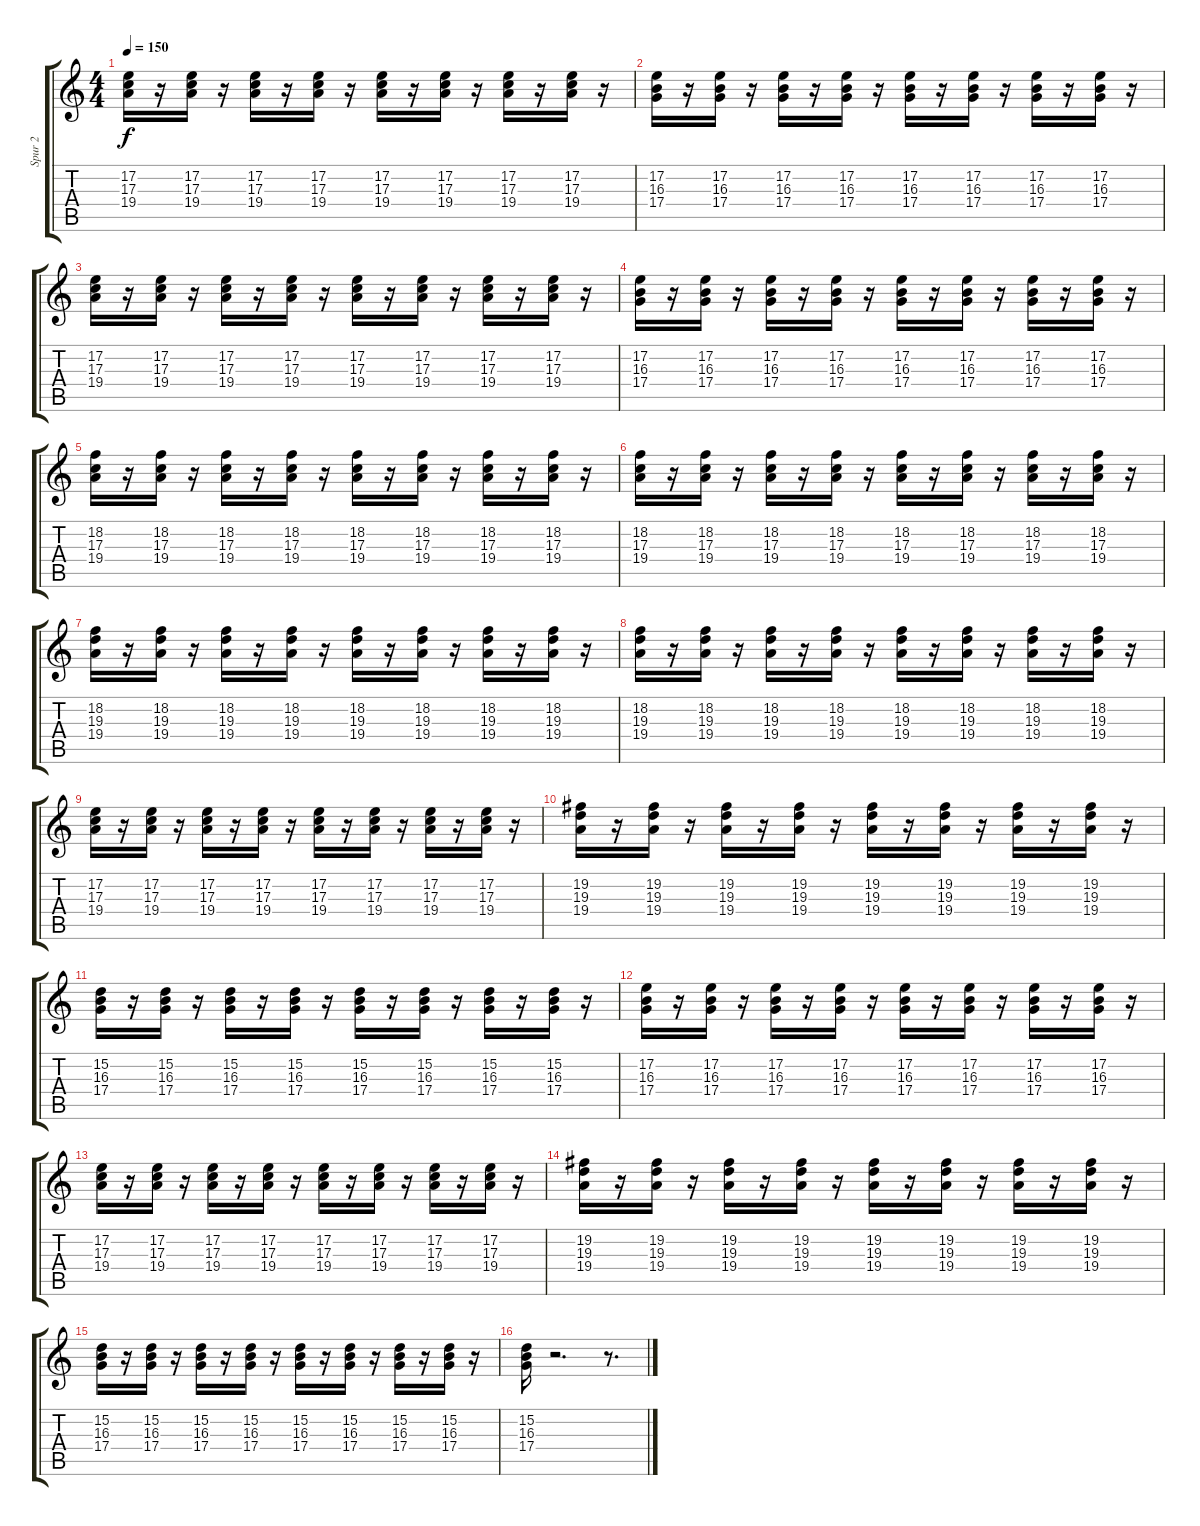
\track ("Spur 2" "Spur 2") {instrument harmonica}
\staff {score tabs}
\tuning (E4 B3 G3 D3 A2 E2) {hide}
\ts (4 4)
\tempo 150
\clef g2
\ks c
(17.2 17.3 19.4).16{dy f} r.16 (17.2 17.3 19.4).16 r.16 (17.2 17.3 19.4).16 r.16 (17.2 17.3 19.4).16 r.16 (17.2 17.3 19.4).16 r.16 (17.2 17.3 19.4).16 r.16 (17.2 17.3 19.4).16 r.16 (17.2 17.3 19.4).16 r.16 |
(17.2 16.3 17.4).16 r.16 (17.2 16.3 17.4).16 r.16 (17.2 16.3 17.4).16 r.16 (17.2 16.3 17.4).16 r.16 (17.2 16.3 17.4).16 r.16 (17.2 16.3 17.4).16 r.16 (17.2 16.3 17.4).16 r.16 (17.2 16.3 17.4).16 r.16 |
(17.2 17.3 19.4).16 r.16 (17.2 17.3 19.4).16 r.16 (17.2 17.3 19.4).16 r.16 (17.2 17.3 19.4).16 r.16 (17.2 17.3 19.4).16 r.16 (17.2 17.3 19.4).16 r.16 (17.2 17.3 19.4).16 r.16 (17.2 17.3 19.4).16 r.16 |
(17.2 16.3 17.4).16 r.16 (17.2 16.3 17.4).16 r.16 (17.2 16.3 17.4).16 r.16 (17.2 16.3 17.4).16 r.16 (17.2 16.3 17.4).16 r.16 (17.2 16.3 17.4).16 r.16 (17.2 16.3 17.4).16 r.16 (17.2 16.3 17.4).16 r.16 |
(18.2 17.3 19.4).16 r.16 (18.2 17.3 19.4).16 r.16 (18.2 17.3 19.4).16 r.16 (18.2 17.3 19.4).16 r.16 (18.2 17.3 19.4).16 r.16 (18.2 17.3 19.4).16 r.16 (18.2 17.3 19.4).16 r.16 (18.2 17.3 19.4).16 r.16 |
(18.2 17.3 19.4).16 r.16 (18.2 17.3 19.4).16 r.16 (18.2 17.3 19.4).16 r.16 (18.2 17.3 19.4).16 r.16 (18.2 17.3 19.4).16 r.16 (18.2 17.3 19.4).16 r.16 (18.2 17.3 19.4).16 r.16 (18.2 17.3 19.4).16 r.16 |
(18.2 19.3 19.4).16 r.16 (18.2 19.3 19.4).16 r.16 (18.2 19.3 19.4).16 r.16 (18.2 19.3 19.4).16 r.16 (18.2 19.3 19.4).16 r.16 (18.2 19.3 19.4).16 r.16 (18.2 19.3 19.4).16 r.16 (18.2 19.3 19.4).16 r.16 |
(18.2 19.3 19.4).16 r.16 (18.2 19.3 19.4).16 r.16 (18.2 19.3 19.4).16 r.16 (18.2 19.3 19.4).16 r.16 (18.2 19.3 19.4).16 r.16 (18.2 19.3 19.4).16 r.16 (18.2 19.3 19.4).16 r.16 (18.2 19.3 19.4).16 r.16 |
(17.2 17.3 19.4).16 r.16 (17.2 17.3 19.4).16 r.16 (17.2 17.3 19.4).16 r.16 (17.2 17.3 19.4).16 r.16 (17.2 17.3 19.4).16 r.16 (17.2 17.3 19.4).16 r.16 (17.2 17.3 19.4).16 r.16 (17.2 17.3 19.4).16 r.16 |
(19.2 19.3 19.4).16 r.16 (19.2 19.3 19.4).16 r.16 (19.2 19.3 19.4).16 r.16 (19.2 19.3 19.4).16 r.16 (19.2 19.3 19.4).16 r.16 (19.2 19.3 19.4).16 r.16 (19.2 19.3 19.4).16 r.16 (19.2 19.3 19.4).16 r.16 |
(15.2 16.3 17.4).16 r.16 (15.2 16.3 17.4).16 r.16 (15.2 16.3 17.4).16 r.16 (15.2 16.3 17.4).16 r.16 (15.2 16.3 17.4).16 r.16 (15.2 16.3 17.4).16 r.16 (15.2 16.3 17.4).16 r.16 (15.2 16.3 17.4).16 r.16 |
(17.2 16.3 17.4).16 r.16 (17.2 16.3 17.4).16 r.16 (17.2 16.3 17.4).16 r.16 (17.2 16.3 17.4).16 r.16 (17.2 16.3 17.4).16 r.16 (17.2 16.3 17.4).16 r.16 (17.2 16.3 17.4).16 r.16 (17.2 16.3 17.4).16 r.16 |
(17.2 17.3 19.4).16 r.16 (17.2 17.3 19.4).16 r.16 (17.2 17.3 19.4).16 r.16 (17.2 17.3 19.4).16 r.16 (17.2 17.3 19.4).16 r.16 (17.2 17.3 19.4).16 r.16 (17.2 17.3 19.4).16 r.16 (17.2 17.3 19.4).16 r.16 |
(19.2 19.3 19.4).16 r.16 (19.2 19.3 19.4).16 r.16 (19.2 19.3 19.4).16 r.16 (19.2 19.3 19.4).16 r.16 (19.2 19.3 19.4).16 r.16 (19.2 19.3 19.4).16 r.16 (19.2 19.3 19.4).16 r.16 (19.2 19.3 19.4).16 r.16 |
(15.2 16.3 17.4).16 r.16 (15.2 16.3 17.4).16 r.16 (15.2 16.3 17.4).16 r.16 (15.2 16.3 17.4).16 r.16 (15.2 16.3 17.4).16 r.16 (15.2 16.3 17.4).16 r.16 (15.2 16.3 17.4).16 r.16 (15.2 16.3 17.4).16 r.16 |
(15.2 16.3 17.4).16 r.2{d} r.8{d}
